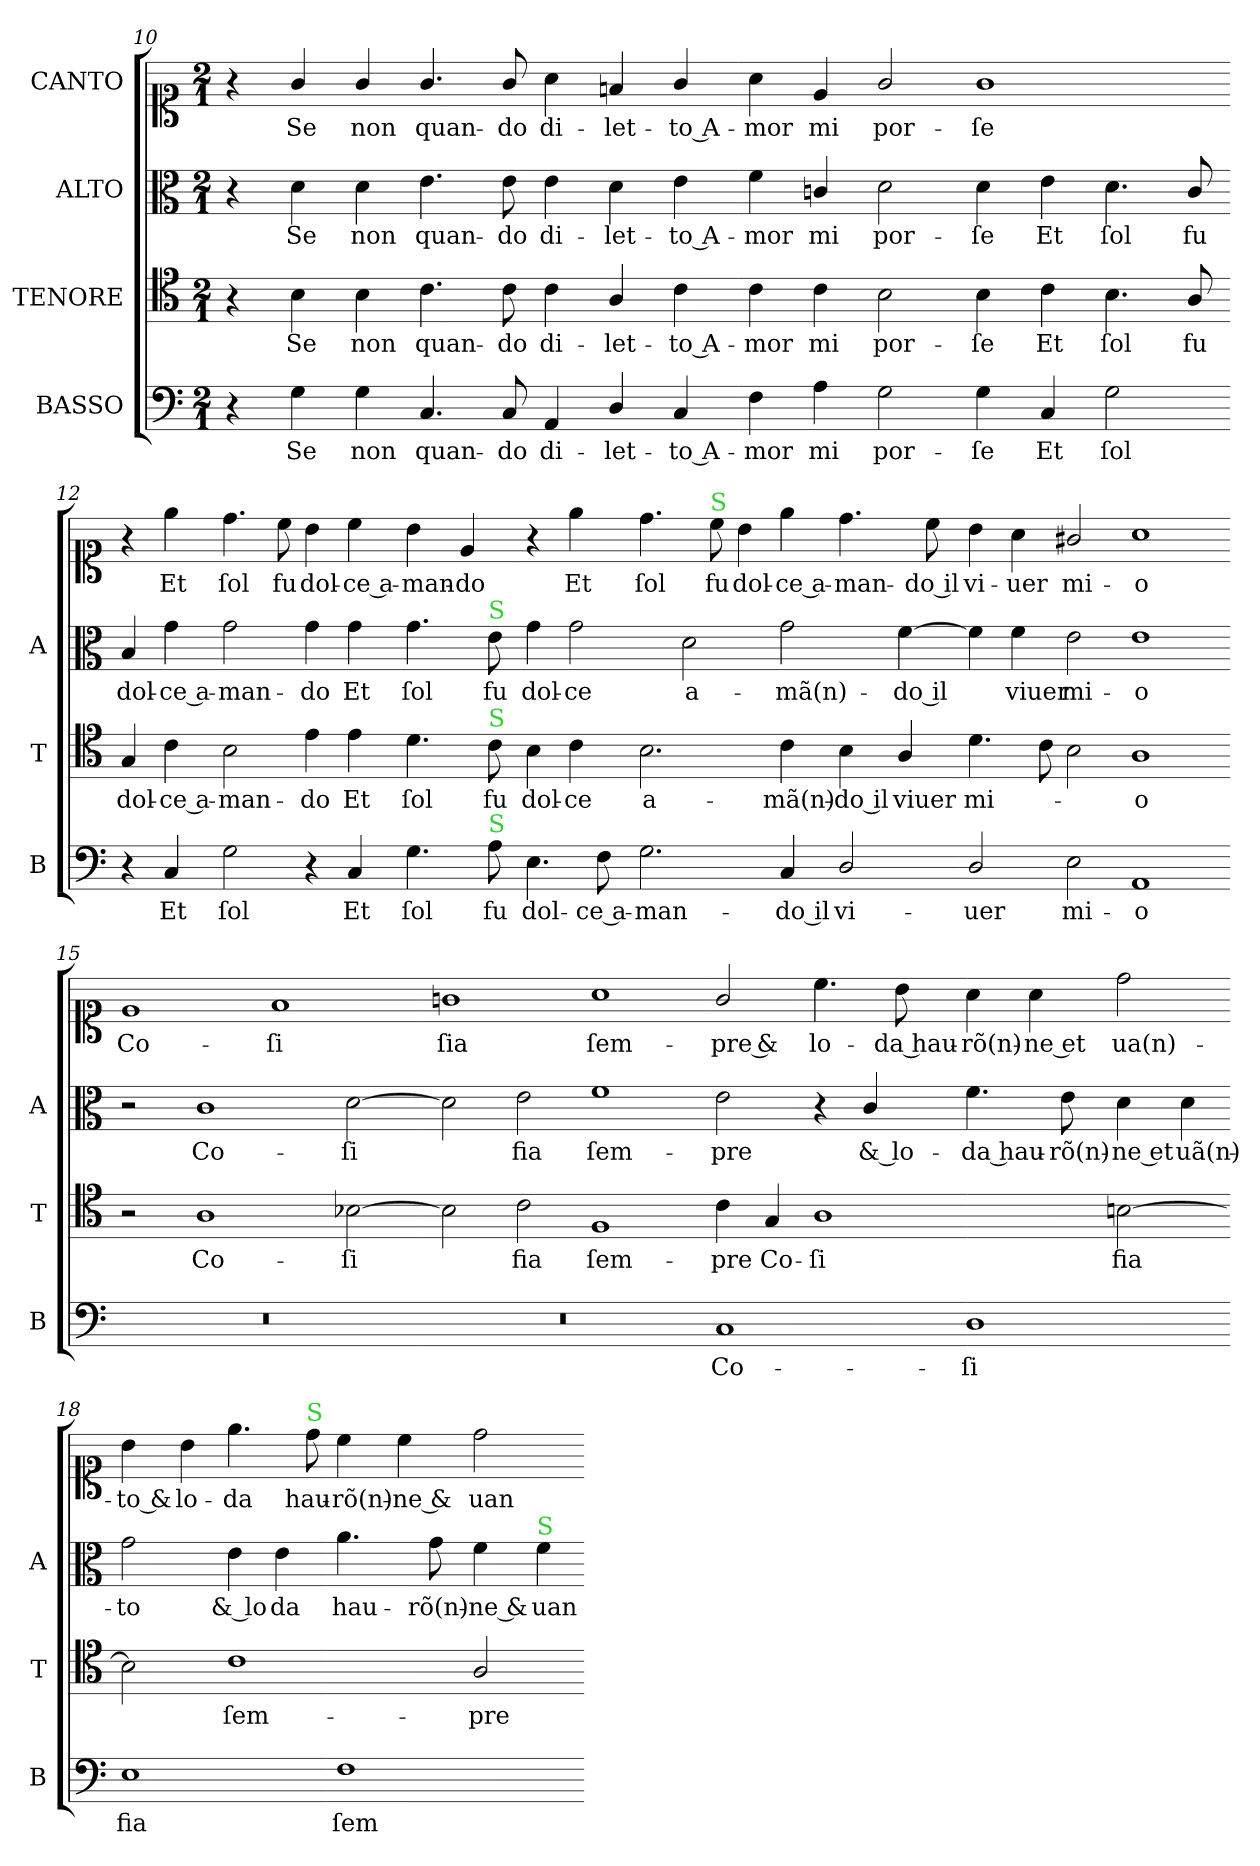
**kern	**text	**kern	**text	**kern	**text	**kern	**text
*part4	*part4	*part3	*part3	*part2	*part2	*part1	*part1
*staff4	*staff4	*staff3	*staff3	*staff2	*staff2	*staff1	*staff1
*I"BASSO	*	*I"TENORE	*	*I"ALTO	*	*I"CANTO	*
*I'B	*	*I'T	*	*I'A	*	*	*
*clefF4	*	*clefC4	*	*clefC3	*	*clefC1	*
*k[]	*	*k[]	*	*k[]	*	*k[]	*
*M2/1	*	*M2/1	*	*M2/1	*	*M2/1	*
=10	=10	=10	=10	=10	=10	=10	=10
4r	.	4r	.	4r	.	4r	.
4G\	Se	4B\	Se	4d\	Se	4g/	Se
4G\	non	4B\	non	4d\	non	4g/	non
4.C/	quan-	4.c\	quan-	4.e\	quan-	4.g/	quan-
8C/	-do	8c\	-do	8e\	-do	8g/	-do
4AA/	di-	4c\	di-	4e\	di-	4a\	di-
4D/	-let-	4A/	-let-	4d\	-let-	4fn/	-let-
4C/	-to A-	4c\	-to A-	4e\	-to A-	4g/	-to A-
=11-	=11-	=11-	=11-	=11-	=11-	=11-	=11-
4F\	-mor	4c\	-mor	4f\	-mor	4a\	-mor
4A\	mi	4c\	mi	4cn/	mi	4e/	mi
2G\	por-	2B\	por-	2d\	por-	2g/	por-
4G\	-ſe	4B\	-ſe	4d\	-ſe	1g	-ſe
4C/	Et	4c\	Et	4e\	Et	.	.
2G\	ſol	4.B\	ſol	4.d\	ſol	.	.
.	.	8A/	fu	8c/	fu	.	.
=12-	=12-	=12-	=12-	=12-	=12-	=12-	=12-
4r	.	4G/	dol-	4B/	dol-	4r	.
4C/	Et	4c\	-ce a-	4g\	-ce a-	4ee\	Et
2G\	ſol	2B\	-man-	2g\	-man-	4.dd\	ſol
.	.	.	.	.	.	8cc\	fu
4r	.	4e\	do	4g\	do	4b\	dol-
4C/	Et	4e\	Et	4g\	Et	4cc\	-ce a-
4.G\	ſol	4.d\	ſol	4.g\	ſol	4b\	-man-
.	.	.	.	.	.	4e/	-do
!	!	!	!	!LO:TX:a:color=limegreen:t=S	!	!	!
!	!	!LO:TX:a:color=limegreen:t=S	!	!	!	!	!
!LO:TX:a:color=limegreen:t=S	!	!	!	!	!	!	!
8A\	fu	8c\	fu	8e\	fu	.	.
=13-	=13-	=13-	=13-	=13-	=13-	=13-	=13-
4.E\	dol-	4B\	dol-	4g\	dol-	4r	.
.	.	4c\	-ce	2g\	-ce	4ee\	Et
8F\	-ce a-	.	.	.	.	.	.
2.G\	-man-	2.B\	a-	.	.	4.dd\	ſol
.	.	.	.	2d\	a-	.	.
!	!	!	!	!	!	!LO:TX:a:color=limegreen:t=S	!
.	.	.	.	.	.	8cc\	fu
.	.	.	.	.	.	4b\	dol-
4C/	-do il	4c\	-mã(n)-	2g\	-mã(n)-	4ee\	-ce a-
2D/	vi-	4B\	-do il	.	.	4.dd\	-man-
.	.	4A/	viuer	[4f\	-do il	.	.
.	.	.	.	.	.	8cc\	-do il
=14-	=14-	=14-	=14-	=14-	=14-	=14-	=14-
2D/	-uer	4.d\	mi-	4f\]	.	4b\	vi-
.	.	.	.	4f\	viuer	4a\	-uer
.	.	8c\	.	.	.	.	.
2E\	mi-	2B\	.	2e\	mi-	2g#X/	mi-
1AA	-o	1A	-o	1e	-o	1a	-o
=15-	=15-	=15-	=15-	=15-	=15-	=15-	=15-
0r	.	2r	.	2r	.	1e	Co-
.	.	1A	Co-	1c	Co-	.	.
.	.	.	.	.	.	1f	-ſi
.	.	[2B-X\	-ſi	[2d\	-ſi	.	.
=16-	=16-	=16-	=16-	=16-	=16-	=16-	=16-
0r	.	2B-\]	.	2d\]	.	1gn	ſia
.	.	2c\	fia	2e\	fia	.	.
.	.	1F	ſem-	1f	ſem-	1a	ſem-
=17-	=17-	=17-	=17-	=17-	=17-	=17-	=17-
1C	Co-	4c\	-pre	2e\	-pre	2g/	-pre &
.	.	4G/	Co-	.	.	.	.
.	.	1A	-ſi	4r	.	4.cc\	lo-
.	.	.	.	4c/	& lo-	.	.
.	.	.	.	.	.	8b\	-da hau-
1D	-ſi	.	.	4.f\	-da hau-	4a\	-rõ(n)-
.	.	.	.	.	.	4a\	-ne et
.	.	.	.	8e\	-rõ(n)-	.	.
.	.	[2Bn\	fia	4d\	-ne et	2dd\	ua(n)-
.	.	.	.	4d\	uã(n)-	.	.
=18-	=18-	=18-	=18-	=18-	=18-	=18-	=18-
1E	fia	2B\]	.	2g\	-to	4b\	-to &
.	.	.	.	.	.	4b\	lo-
!	!	!	!	!	!LO:LY:i	!	!
.	.	1c	ſem-	4e\	& lo	4.ee\	-da
!	!	!	!	!	!LO:LY:i	!	!
.	.	.	.	4e\	da	.	.
!	!	!	!	!	!	!LO:TX:a:color=limegreen:t=S	!
.	.	.	.	.	.	8dd\	hau-
!	!	!	!	!	!LO:LY:i	!	!
1F	ſem-	.	.	4.a\	hau-	4cc\	-rõ(n)-
.	.	.	.	.	.	4cc\	-ne &
!	!	!	!	!	!LO:LY:i	!	!
.	.	.	.	8g\	-rõ(n)-	.	.
!	!	!	!	!	!LO:LY:i	!	!
.	.	2A/	-pre	4f\	-ne &	2dd\	uan-
!	!	!	!	!LO:TX:a:color=limegreen:t=S	!	!	!
!	!	!	!	!	!LO:LY:i	!	!
.	.	.	.	4f\	uan-	.	.
=-	=-	=-	=-	=-	=-	=-	=-
*-	*-	*-	*-	*-	*-	*-	*-
